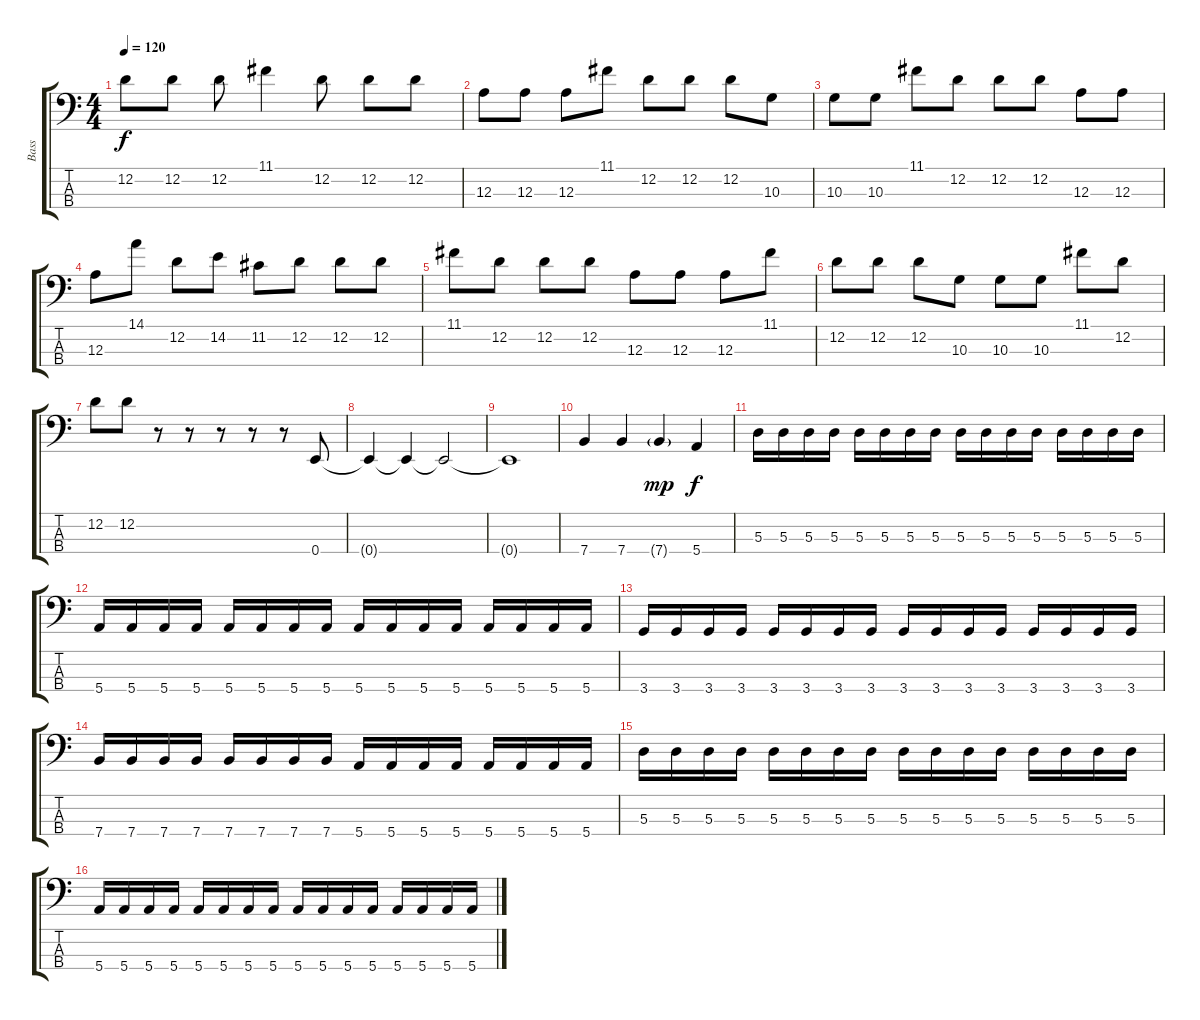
\track ("Bass" "Bass") {instrument electricbasspick}
\staff {score tabs}
\tuning (G2 D2 A1 E1) {hide}
\ts (4 4)
\tempo 120
\clef f4
\ks c
12.2.8{dy f instrument electricbasspick} 12.2.8 12.2.8 11.1.4 12.2.8 12.2.8 12.2.8 |
12.3.8 12.3.8 12.3.8 11.1.8 12.2.8 12.2.8 12.2.8 10.3.8 |
10.3.8 10.3.8 11.1.8 12.2.8 12.2.8 12.2.8 12.3.8 12.3.8 |
12.3.8 14.1.8 12.2.8 14.2.8 11.2.8 12.2.8 12.2.8 12.2.8 |
11.1.8 12.2.8 12.2.8 12.2.8 12.3.8 12.3.8 12.3.8 11.1.8 |
12.2.8 12.2.8 12.2.8 10.3.8 10.3.8 10.3.8 11.1.8 12.2.8 |
12.2.8 12.2.8 r.8 r.8 r.8 r.8 r.8 0.4.8 |
0.4{t}.4 0.4{t}.4 0.4{t}.2 |
0.4{t}.1 |
7.4.4 7.4.4 7.4{g}.4{dy mp} 5.4.4{dy f} |
5.3.16 5.3.16 5.3.16 5.3.16 5.3.16 5.3.16 5.3.16 5.3.16 5.3.16 5.3.16 5.3.16 5.3.16 5.3.16 5.3.16 5.3.16 5.3.16 |
5.4.16 5.4.16 5.4.16 5.4.16 5.4.16 5.4.16 5.4.16 5.4.16 5.4.16 5.4.16 5.4.16 5.4.16 5.4.16 5.4.16 5.4.16 5.4.16 |
3.4.16 3.4.16 3.4.16 3.4.16 3.4.16 3.4.16 3.4.16 3.4.16 3.4.16 3.4.16 3.4.16 3.4.16 3.4.16 3.4.16 3.4.16 3.4.16 |
7.4.16 7.4.16 7.4.16 7.4.16 7.4.16 7.4.16 7.4.16 7.4.16 5.4.16 5.4.16 5.4.16 5.4.16 5.4.16 5.4.16 5.4.16 5.4.16 |
5.3.16 5.3.16 5.3.16 5.3.16 5.3.16 5.3.16 5.3.16 5.3.16 5.3.16 5.3.16 5.3.16 5.3.16 5.3.16 5.3.16 5.3.16 5.3.16 |
5.4.16 5.4.16 5.4.16 5.4.16 5.4.16 5.4.16 5.4.16 5.4.16 5.4.16 5.4.16 5.4.16 5.4.16 5.4.16 5.4.16 5.4.16 5.4.16
